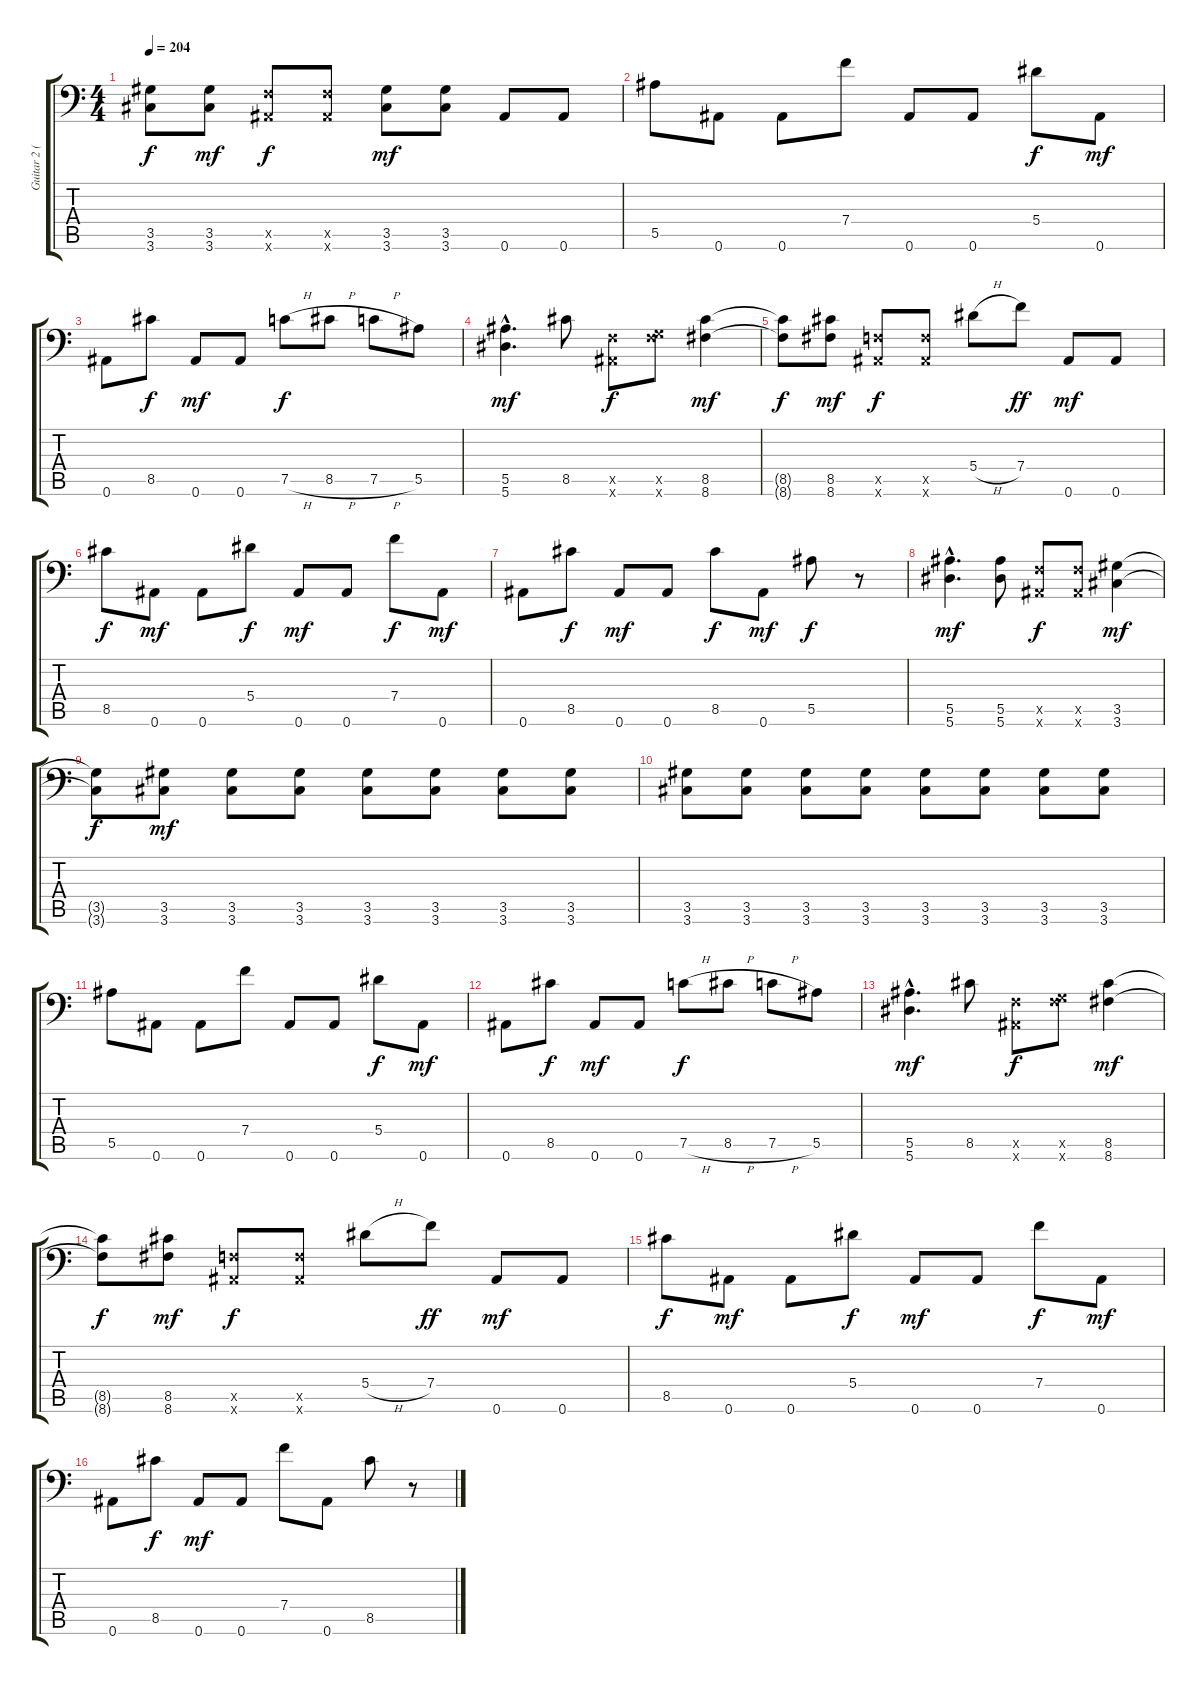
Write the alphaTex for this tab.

\track ("Guitar 2 (Lead)" "Guitar 2 (") {instrument distortionguitar}
\staff {score tabs}
\tuning (C4 G3 Eb3 Bb2 F2 Bb1) {hide}
\ts (4 4)
\tempo 204
\clef f4
\ks c
(3.5{t} 3.6{t}).8{dy f} (3.5 3.6).8{dy mf} (0.5{x} 0.6{x}).8{dy f} (0.5{x} 0.6{x}).8 (3.5 3.6).8{dy mf} (3.5 3.6).8 0.6.8 0.6.8 |
5.5.8 0.6.8 0.6.8 7.4.8 0.6.8 0.6.8 5.4.8{dy f} 0.6.8{dy mf} |
0.6.8 8.5.8{dy f} 0.6.8{dy mf} 0.6.8 7.5{h}.8{dy f} 8.5{h}.8 7.5{h}.8 5.5.8 |
(5.5{hac} 5.6{hac}).4{d dy mf} 8.5.8 (0.5{x} 0.6{x}).8{dy f} (0.5{x} 9.6{x}).8 (8.5 8.6).4{dy mf} |
(8.5{t} 8.6{t}).8{dy f} (8.5 8.6).8{dy mf} (0.5{x} 0.6{x}).8{dy f} (0.5{x} 0.6{x}).8 5.4{h}.8 7.4.8{dy ff} 0.6.8{dy mf} 0.6.8 |
8.5.8{dy f} 0.6.8{dy mf} 0.6.8 5.4.8{dy f} 0.6.8{dy mf} 0.6.8 7.4.8{dy f} 0.6.8{dy mf} |
0.6.8 8.5.8{dy f} 0.6.8{dy mf} 0.6.8 8.5.8{dy f} 0.6.8{dy mf} 5.5.8{dy f} r.8 |
(5.5{hac} 5.6{hac}).4{d dy mf} (5.5 5.6).8 (0.5{x} 0.6{x}).8{dy f} (0.5{x} 0.6{x}).8 (3.5 3.6).4{dy mf} |
(3.5{t} 3.6{t}).8{dy f} (3.5 3.6).8{dy mf} (3.5 3.6).8 (3.5 3.6).8 (3.5 3.6).8 (3.5 3.6).8 (3.5 3.6).8 (3.5 3.6).8 |
(3.5 3.6).8 (3.5 3.6).8 (3.5 3.6).8 (3.5 3.6).8 (3.5 3.6).8 (3.5 3.6).8 (3.5 3.6).8 (3.5 3.6).8 |
5.5.8{balance 13} 0.6.8 0.6.8 7.4.8 0.6.8 0.6.8 5.4.8{dy f} 0.6.8{dy mf} |
0.6.8 8.5.8{dy f} 0.6.8{dy mf} 0.6.8 7.5{h}.8{dy f} 8.5{h}.8 7.5{h}.8 5.5.8 |
(5.5{hac} 5.6{hac}).4{d dy mf} 8.5.8 (0.5{x} 0.6{x}).8{dy f} (0.5{x} 9.6{x}).8 (8.5 8.6).4{dy mf} |
(8.5{t} 8.6{t}).8{dy f} (8.5 8.6).8{dy mf} (0.5{x} 0.6{x}).8{dy f} (0.5{x} 0.6{x}).8 5.4{h}.8 7.4.8{dy ff} 0.6.8{dy mf} 0.6.8 |
8.5.8{dy f} 0.6.8{dy mf} 0.6.8 5.4.8{dy f} 0.6.8{dy mf} 0.6.8 7.4.8{dy f} 0.6.8{dy mf} |
0.6.8 8.5.8{dy f} 0.6.8{dy mf} 0.6.8 7.4.8 0.6.8 8.5.8 r.8
